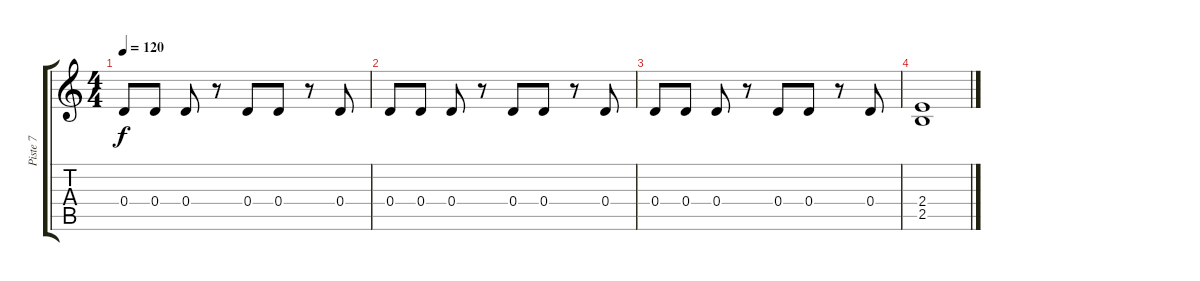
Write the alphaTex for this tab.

\track ("Piste 7" "Piste 7") {instrument electricbassfinger}
\staff {score tabs}
\tuning (E4 B3 G3 D3 A2 E2) {hide}
\ts (4 4)
\tempo 120
\clef g2
\ks c
0.4.8{dy f} 0.4.8 0.4.8 r.8 0.4.8 0.4.8 r.8 0.4.8 |
0.4.8 0.4.8 0.4.8 r.8 0.4.8 0.4.8 r.8 0.4.8 |
0.4.8 0.4.8 0.4.8 r.8 0.4.8 0.4.8 r.8 0.4.8 |
(2.4 2.5).1
